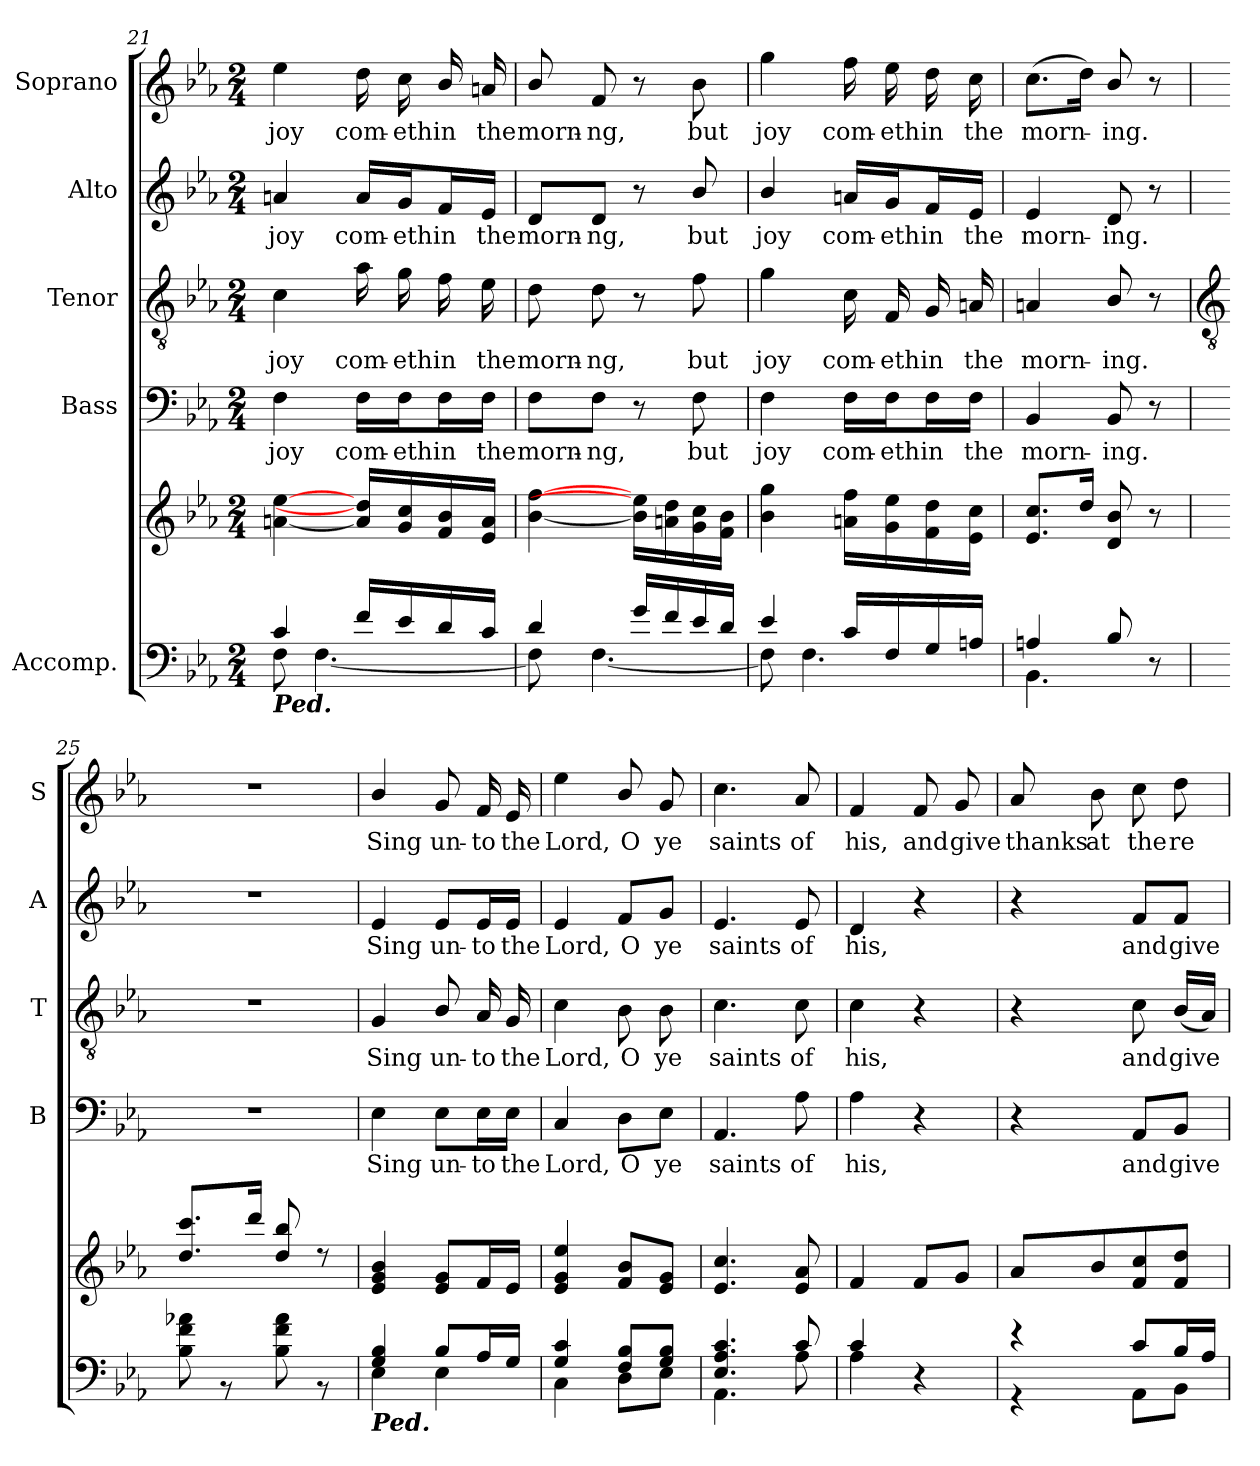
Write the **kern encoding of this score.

**kern	**kern	**kern	**text	**kern	**text	**kern	**text	**kern	**text
*part5	*part5	*part4	*part4	*part3	*part3	*part2	*part2	*part1	*part1
*staff6	*staff5	*staff4	*staff4	*staff3	*staff3	*staff2	*staff2	*staff1	*staff1
*I"Accomp.	*	*I"Bass	*	*I"Tenor	*	*I"Alto	*	*I"Soprano	*
*	*	*I'B	*	*I'T	*	*I'A	*	*I'S	*
*clefF4	*clefG2	*clefF4	*	*clefGv2	*	*clefG2	*	*clefG2	*
*k[b-e-a-]	*k[b-e-a-]	*k[b-e-a-]	*	*k[b-e-a-]	*	*k[b-e-a-]	*	*k[b-e-a-]	*
*E-:	*E-:	*E-:	*	*E-:	*	*E-:	*	*E-:	*
*M2/4	*M2/4	*M2/4	*	*M2/4	*	*M2/4	*	*M2/4	*
=21	=21	=21	=21	=21	=21	=21	=21	=21	=21
*^	*	*	*	*	*	*	*	*	*
!LO:TX:b:Bi:t=Ped.	!	!	!	!	!	!	!	!	!	!
!	!	!	!	!LO:LY:b	!	!LO:LY:b	!	!LO:LY:b	!	!LO:LY:b
4c/	8F\	[4an [4ee-	4F	joy	4c	joy	4an	joy	4ee-	joy
.	[4.F\	.	.	.	.	.	.	.	.	.
!	!	!	!	!LO:LY:b	!	!LO:LY:b	!	!LO:LY:b	!	!LO:LY:b
16f/LL	.	16a] 16dd]LL	16F\LL	com-	16a-	com-	16a/LL	com-	16dd	com-
!	!	!	!	!LO:LY:b	!	!LO:LY:b	!	!LO:LY:b	!	!LO:LY:b
16e-/	.	16g 16cc	16F\J	-eth	16g	-eth	16g/J	-eth	16cc	-eth
!	!	!	!	!LO:LY:b	!	!LO:LY:b	!	!LO:LY:b	!	!LO:LY:b
16d/	.	16f 16b-	16F\L	in	16f	in	16f/L	in	16b-/	in
!	!	!	!	!LO:LY:b	!	!LO:LY:b	!	!LO:LY:b	!	!LO:LY:b
16c/JJ	.	16e- 16aJJ	16F\JJ	the	16e-	the	16e-/JJ	the	16an	the
=22	=22	=22	=22	=22	=22	=22	=22	=22	=22	=22
!	!	!	!	!LO:LY:b	!	!LO:LY:b	!	!LO:LY:b	!	!LO:LY:b
4d/	8F\]	[4b- [4ff	8F\L	morn-	8d	morn-	8d/L	morn-	8b-/	morn-
!	!	!	!	!LO:LY:b	!	!LO:LY:b	!	!LO:LY:b	!	!LO:LY:b
.	[4.F\	.	8F\J	-ng,	8d	-ng,	8d/J	-ng,	8f	-ng,
16g/LL	.	16b-] 16ee-]LL	8r	.	8r	.	8r	.	8r	.
16f/	.	16an 16dd	.	.	.	.	.	.	.	.
!	!	!	!	!LO:LY:b	!	!LO:LY:b	!	!LO:LY:b	!	!LO:LY:b
16e-/	.	16g 16cc	8F	but	8f	but	8b-/	but	8b-	but
16d/JJ	.	16f 16b-JJ	.	.	.	.	.	.	.	.
=23	=23	=23	=23	=23	=23	=23	=23	=23	=23	=23
!	!	!	!	!LO:LY:b	!	!LO:LY:b	!	!LO:LY:b	!	!LO:LY:b
4e-/	8F\]	4b- 4gg	4F	joy	4g	joy	4b-/	joy	4gg	joy
.	4.F\	.	.	.	.	.	.	.	.	.
!	!	!	!	!LO:LY:b	!	!LO:LY:b	!	!LO:LY:b	!	!LO:LY:b
16c/LL	.	16an 16ffLL	16F\LL	com-	16c	com-	16an/LL	com-	16ff	com-
!	!	!	!	!LO:LY:b	!	!LO:LY:b	!	!LO:LY:b	!	!LO:LY:b
16F/	.	16g 16ee-	16F\J	-eth	16F	-eth	16g/J	-eth	16ee-	-eth
!	!	!	!	!LO:LY:b	!	!LO:LY:b	!	!LO:LY:b	!	!LO:LY:b
16G/	.	16f 16dd	16F\L	in	16G	in	16f/L	in	16dd	in
!	!	!	!	!LO:LY:b	!	!LO:LY:b	!	!LO:LY:b	!	!LO:LY:b
16An/JJ	.	16e- 16ccJJ	16F\JJ	the	16An	the	16e-/JJ	the	16cc	the
=24	=24	=24	=24	=24	=24	=24	=24	=24	=24	=24
!	!	!	!	!LO:LY:b	!	!LO:LY:b	!	!LO:LY:b	!	!LO:LY:b
4An/	4.BB-\	8.e- 8.ccL	4BB-	morn-	4An	morn-	4e-	morn-	(>8.ccL	morn-
.	.	16ddJ	.	.	.	.	.	.	16ddJ)	.
!	!	!	!	!LO:LY:b	!	!LO:LY:b	!	!LO:LY:b	!	!LO:LY:b
8B-/	.	8d 8b-	8BB-	-ing.	8B-/	-ing.	8d	-ing.	8b-/	ing.
8ryy	8r	8r	8r	.	8r	.	8r	.	8r	.
!!LO:LB:g=z
=25	=25	=25	=25	=25	=25	=25	=25	=25	=25	=25
*	*	*	*	*	*clefGv2	*	*	*	*	*
*	*	*^	*	*	*	*	*	*	*	*
!LO:N:vis=1	!	!	!LO:N:vis=1	!LO:N:vis=1	!	!LO:N:vis=1	!	!LO:N:vis=1	!	!LO:N:vis=1	!
2ryy	8B-\ 8f\ 8a-X\	8.dd 8.cccL	2ryy	2r	.	2r	.	2r	.	2r	.
.	8r	.	.	.	.	.	.	.	.	.	.
.	.	16dddJ	.	.	.	.	.	.	.	.	.
.	8B-\ 8f\ 8a-\	8dd 8bb-	.	.	.	.	.	.	.	.	.
.	8r	8r	.	.	.	.	.	.	.	.	.
=26	=26	=26	=26	=26	=26	=26	=26	=26	=26	=26	=26
!LO:TX:b:Bi:t=Ped.	!	!	!	!	!	!	!	!	!	!	!
!	!	!	!	!	!LO:LY:b	!	!LO:LY:b	!	!LO:LY:b	!	!LO:LY:b
4G/ 4B-/	4E-\	4e-/ 4g/ 4b-/	2ryy	4E-	Sing	4G/	Sing	4e-	Sing	4b-/	Sing
!	!	!	!	!	!LO:LY:b	!	!LO:LY:b	!	!LO:LY:b	!	!LO:LY:b
8B-/L	4E-\	8e- 8gL	.	8E-\L	un-	8B-/	un-	8e-/L	un-	8g	un-
!	!	!	!	!	!LO:LY:b	!	!LO:LY:b	!	!LO:LY:b	!	!LO:LY:b
16A-/L	.	16fL	.	16E-\L	-to	16A-	-to	16e-/L	-to	16f	-to
!	!	!	!	!	!LO:LY:b	!	!LO:LY:b	!	!LO:LY:b	!	!LO:LY:b
16G/JJ	.	16e-JJ	.	16E-\JJ	the	16G	the	16e-/JJ	the	16e-	the
=27	=27	=27	=27	=27	=27	=27	=27	=27	=27	=27	=27
!	!	!	!	!	!LO:LY:b	!	!LO:LY:b	!	!LO:LY:b	!	!LO:LY:b
4G/ 4c/	4C\	4e- 4g 4ee-	2ryy	4C	Lord,	4c	Lord,	4e-	Lord,	4ee-	Lord,
!	!	!	!	!	!LO:LY:b	!	!LO:LY:b	!	!LO:LY:b	!	!LO:LY:b
8F/ 8B-/L	8D\L	8f/ 8b-/L	.	8D\L	O	8B-	O	8f/L	O	8b-/	O
!	!	!	!	!	!LO:LY:b	!	!LO:LY:b	!	!LO:LY:b	!	!LO:LY:b
8G/ 8B-/J	8E-\J	8e- 8gJ	.	8E-\J	ye	8B-	ye	8g/J	ye	8g	ye
=28	=28	=28	=28	=28	=28	=28	=28	=28	=28	=28	=28
!	!	!	!	!	!LO:LY:b	!	!LO:LY:b	!	!LO:LY:b	!	!LO:LY:b
4.E-/ 4.A-/ 4.c/	4.AA-\	4.e- 4.cc	2ryy	4.AA-	saints	4.c	saints	4.e-	saints	4.cc	saints
!	!	!	!	!	!LO:LY:b	!	!LO:LY:b	!	!LO:LY:b	!	!LO:LY:b
8c/	8A-\	8e- 8a-	.	8A-	of	8c	of	8e-	of	8a-	of
=29	=29	=29	=29	=29	=29	=29	=29	=29	=29	=29	=29
!	!	!	!LO:N:vis=1	!	!LO:LY:b	!	!LO:LY:b	!	!LO:LY:b	!	!LO:LY:b
4c/	4A-\	4f	2ryy	4A-	his,	4c	his,	4d	his,	4f	his,
!	!	!	!	!	!	!	!	!	!	!	!LO:LY:b
4ryy	4r	8fL	.	4r	.	4r	.	4r	.	8f	and
!	!	!	!	!	!	!	!	!	!	!	!LO:LY:b
.	.	8gJ	.	.	.	.	.	.	.	8g	give
=30	=30	=30	=30	=30	=30	=30	=30	=30	=30	=30	=30
!	!	!	!LO:N:vis=1	!	!	!	!	!	!	!	!LO:LY:b
4r	4r	8a-L	2ryy	4r	.	4r	.	4r	.	8a-	thanks
!	!	!	!	!	!	!	!	!	!	!	!LO:LY:b
.	.	8b-	.	.	.	.	.	.	.	8b-	at
!	!	!	!	!	!LO:LY:b	!	!LO:LY:b	!	!LO:LY:b	!	!LO:LY:b
8c/L	8AA-\L	8f 8cc	.	8AA-/L	and	8c	and	8f/L	and	8cc	the
!	!	!	!	!	!LO:LY:b	!	!LO:LY:b	!	!LO:LY:b	!	!LO:LY:b
16B-/L	8BB-\J	8f 8ddJ	.	8BB-/J	give	(<16B-LL	give	8f/J	give	8dd	re-
16A-/JJ	.	.	.	.	.	16A-JJ)	.	.	.	.	.
*v	*v	*	*	*	*	*	*	*	*	*	*
*	*v	*v	*	*	*	*	*	*	*	*
=	=	=	=	=	=	=	=	=	=
*-	*-	*-	*-	*-	*-	*-	*-	*-	*-
